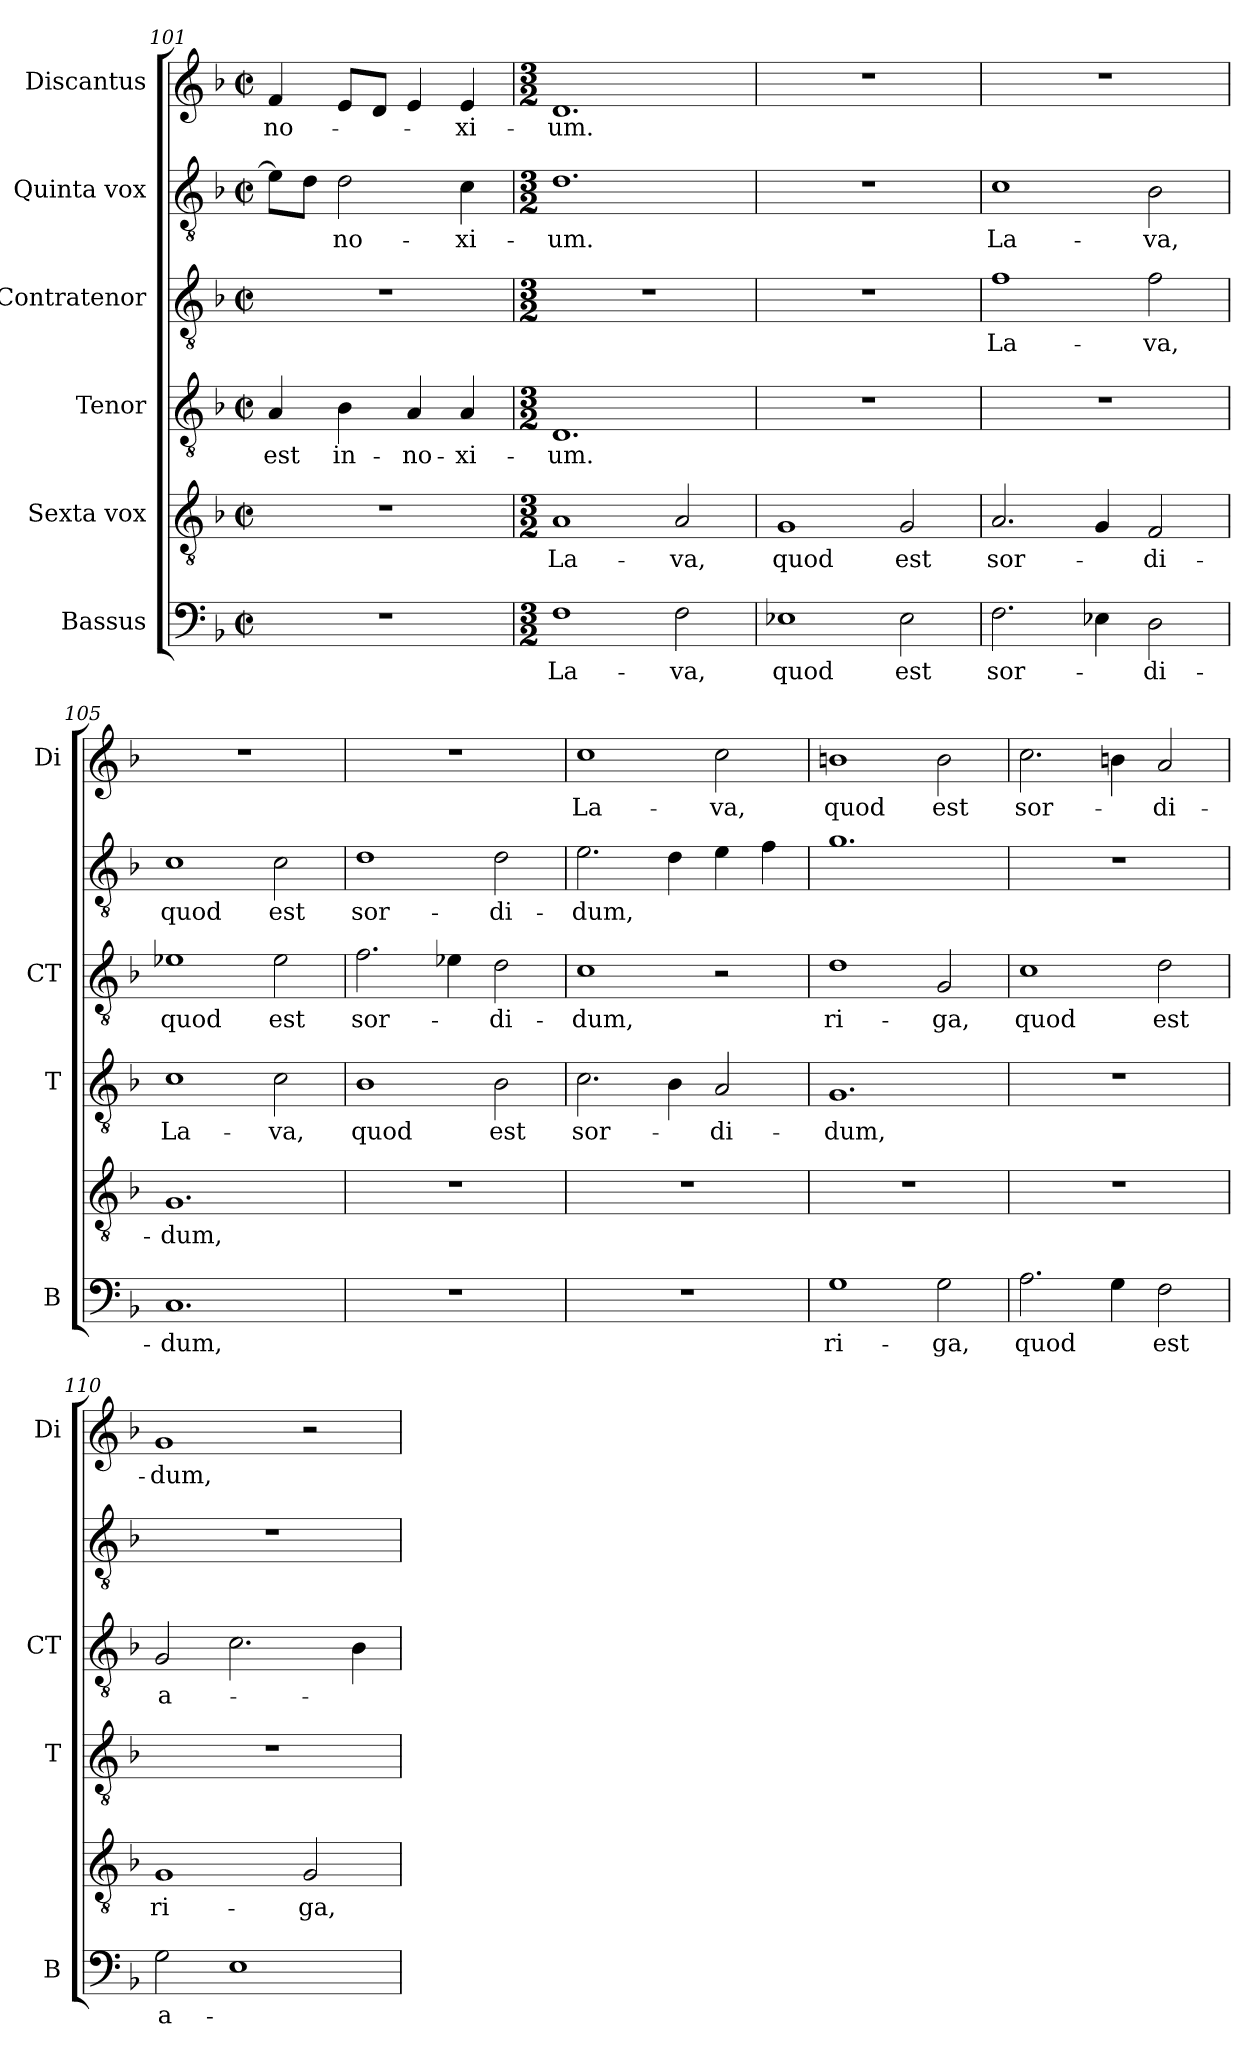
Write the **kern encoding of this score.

**kern	**text	**kern	**text	**kern	**text	**kern	**text	**kern	**text	**kern	**text
*part6	*part6	*part5	*part5	*part4	*part4	*part3	*part3	*part2	*part2	*part1	*part1
*staff6	*staff6	*staff5	*staff5	*staff4	*staff4	*staff3	*staff3	*staff2	*staff2	*staff1	*staff1
*I"Bassus	*	*I"Sexta vox	*	*I"Tenor	*	*I"Contratenor	*	*I"Quinta vox	*	*I"Discantus	*
*I'B	*	*	*	*I'T	*	*I'CT	*	*	*	*I'Di	*
*clefF4	*	*clefGv2	*	*clefGv2	*	*clefGv2	*	*clefGv2	*	*clefG2	*
*k[b-]	*	*k[b-]	*	*k[b-]	*	*k[b-]	*	*k[b-]	*	*k[b-]	*
*F:	*	*F:	*	*F:	*	*F:	*	*F:	*	*F:	*
*M2/2	*	*M2/2	*	*M2/2	*	*M2/2	*	*M2/2	*	*M2/2	*
*met(c|)	*	*met(c|)	*	*met(c|)	*	*met(c|)	*	*met(c|)	*	*met(c|)	*
=101	=101	=101	=101	=101	=101	=101	=101	=101	=101	=101	=101
!	!	!	!	!	!LO:LY:b	!	!	!	!	!	!LO:LY:b
1r	.	1r	.	4A/	est	1r	.	8e\L]	.	4f/	-no-
.	.	.	.	.	.	.	.	8d\J	.	.	.
!	!	!	!	!	!LO:LY:b	!	!	!	!LO:LY:b	!	!
.	.	.	.	4B-\	in-	.	.	2d\	-no-	8e/L	.
.	.	.	.	.	.	.	.	.	.	8d/J	.
!	!	!	!	!	!LO:LY:b	!	!	!	!	!	!
.	.	.	.	4A/	-no-	.	.	.	.	4e/	.
!	!	!	!	!	!LO:LY:b	!	!	!	!LO:LY:b	!	!LO:LY:b
.	.	.	.	4A/	-xi-	.	.	4c\	-xi-	4e/	-xi-
!!LO:LB:g=z
=102	=102	=102	=102	=102	=102	=102	=102	=102	=102	=102	=102
*M3/2	*	*M3/2	*	*M3/2	*	*M3/2	*	*M3/2	*	*M3/2	*
!	!LO:LY:b	!	!LO:LY:b	!	!LO:LY:b	!	!	!	!LO:LY:b	!	!LO:LY:b
1F	La-	1A	La-	1.D	-um.	1.r	.	1.d	-um.	1.d	-um.
!	!LO:LY:b	!	!LO:LY:b	!	!	!	!	!	!	!	!
2F\	-va,	2A/	-va,	.	.	.	.	.	.	.	.
=103	=103	=103	=103	=103	=103	=103	=103	=103	=103	=103	=103
!	!LO:LY:b	!	!LO:LY:b	!	!	!	!	!	!	!	!
1E-X	quod	1G	quod	1.r	.	1.r	.	1.r	.	1.r	.
!	!LO:LY:b	!	!LO:LY:b	!	!	!	!	!	!	!	!
2E-\	est	2G/	est	.	.	.	.	.	.	.	.
=104	=104	=104	=104	=104	=104	=104	=104	=104	=104	=104	=104
!	!LO:LY:b	!	!LO:LY:b	!	!	!	!LO:LY:b	!	!LO:LY:b	!	!
2.F\	sor-	2.A/	sor-	1.r	.	1f	La-	1c	La-	1.r	.
4E-X\	.	4G/	.	.	.	.	.	.	.	.	.
!	!LO:LY:b	!	!LO:LY:b	!	!	!	!LO:LY:b	!	!LO:LY:b	!	!
2D\	-di-	2F/	-di-	.	.	2f\	-va,	2B-\	-va,	.	.
=105	=105	=105	=105	=105	=105	=105	=105	=105	=105	=105	=105
!	!LO:LY:b	!	!LO:LY:b	!	!LO:LY:b	!	!LO:LY:b	!	!LO:LY:b	!	!
1.C	-dum,	1.G	-dum,	1c	La-	1e-X	quod	1c	quod	1.r	.
!	!	!	!	!	!LO:LY:b	!	!LO:LY:b	!	!LO:LY:b	!	!
.	.	.	.	2c\	-va,	2e-\	est	2c\	est	.	.
=106	=106	=106	=106	=106	=106	=106	=106	=106	=106	=106	=106
!	!	!	!	!	!LO:LY:b	!	!LO:LY:b	!	!LO:LY:b	!	!
1.r	.	1.r	.	1B-	quod	2.f\	sor-	1d	sor-	1.r	.
.	.	.	.	.	.	4e-X\	.	.	.	.	.
!	!	!	!	!	!LO:LY:b	!	!LO:LY:b	!	!LO:LY:b	!	!
.	.	.	.	2B-\	est	2d\	-di-	2d\	-di-	.	.
=107	=107	=107	=107	=107	=107	=107	=107	=107	=107	=107	=107
!	!	!	!	!	!LO:LY:b	!	!LO:LY:b	!	!LO:LY:b	!	!LO:LY:b
1.r	.	1.r	.	2.c\	sor-	1c	-dum,	2.e\	-dum,	1cc	La-
.	.	.	.	4B-\	.	.	.	4d\	.	.	.
!	!	!	!	!	!LO:LY:b	!	!	!	!	!	!LO:LY:b
.	.	.	.	2A/	-di-	2r	.	4e\	.	2cc\	-va,
.	.	.	.	.	.	.	.	4f\	.	.	.
!!LO:PB:g=z
=108	=108	=108	=108	=108	=108	=108	=108	=108	=108	=108	=108
!	!LO:LY:b	!	!	!	!LO:LY:b	!	!LO:LY:b	!	!	!	!LO:LY:b
1G	ri-	1.r	.	1.G	-dum,	1d	ri-	1.g	.	1bn	quod
!	!LO:LY:b	!	!	!	!	!	!LO:LY:b	!	!	!	!LO:LY:b
2G\	-ga,	.	.	.	.	2G/	-ga,	.	.	2b\	est
=109	=109	=109	=109	=109	=109	=109	=109	=109	=109	=109	=109
!	!LO:LY:b	!	!	!	!	!	!LO:LY:b	!	!	!	!LO:LY:b
2.A\	quod	1.r	.	1.r	.	1c	quod	1.r	.	2.cc\	sor-
4G\	.	.	.	.	.	.	.	.	.	4bn\	.
!	!LO:LY:b	!	!	!	!	!	!LO:LY:b	!	!	!	!LO:LY:b
2F\	est	.	.	.	.	2d\	est	.	.	2a/	-di-
=110	=110	=110	=110	=110	=110	=110	=110	=110	=110	=110	=110
!	!LO:LY:b	!	!LO:LY:b	!	!	!	!LO:LY:b	!	!	!	!LO:LY:b
2G\	a-	1G	ri-	1.r	.	2G/	a-	1.r	.	1g	-dum,
1E	.	.	.	.	.	2.c\	.	.	.	.	.
!	!	!	!LO:LY:b	!	!	!	!	!	!	!	!
.	.	2G/	-ga,	.	.	.	.	.	.	2r	.
.	.	.	.	.	.	4B-\	.	.	.	.	.
=	=	=	=	=	=	=	=	=	=	=	=
*-	*-	*-	*-	*-	*-	*-	*-	*-	*-	*-	*-
